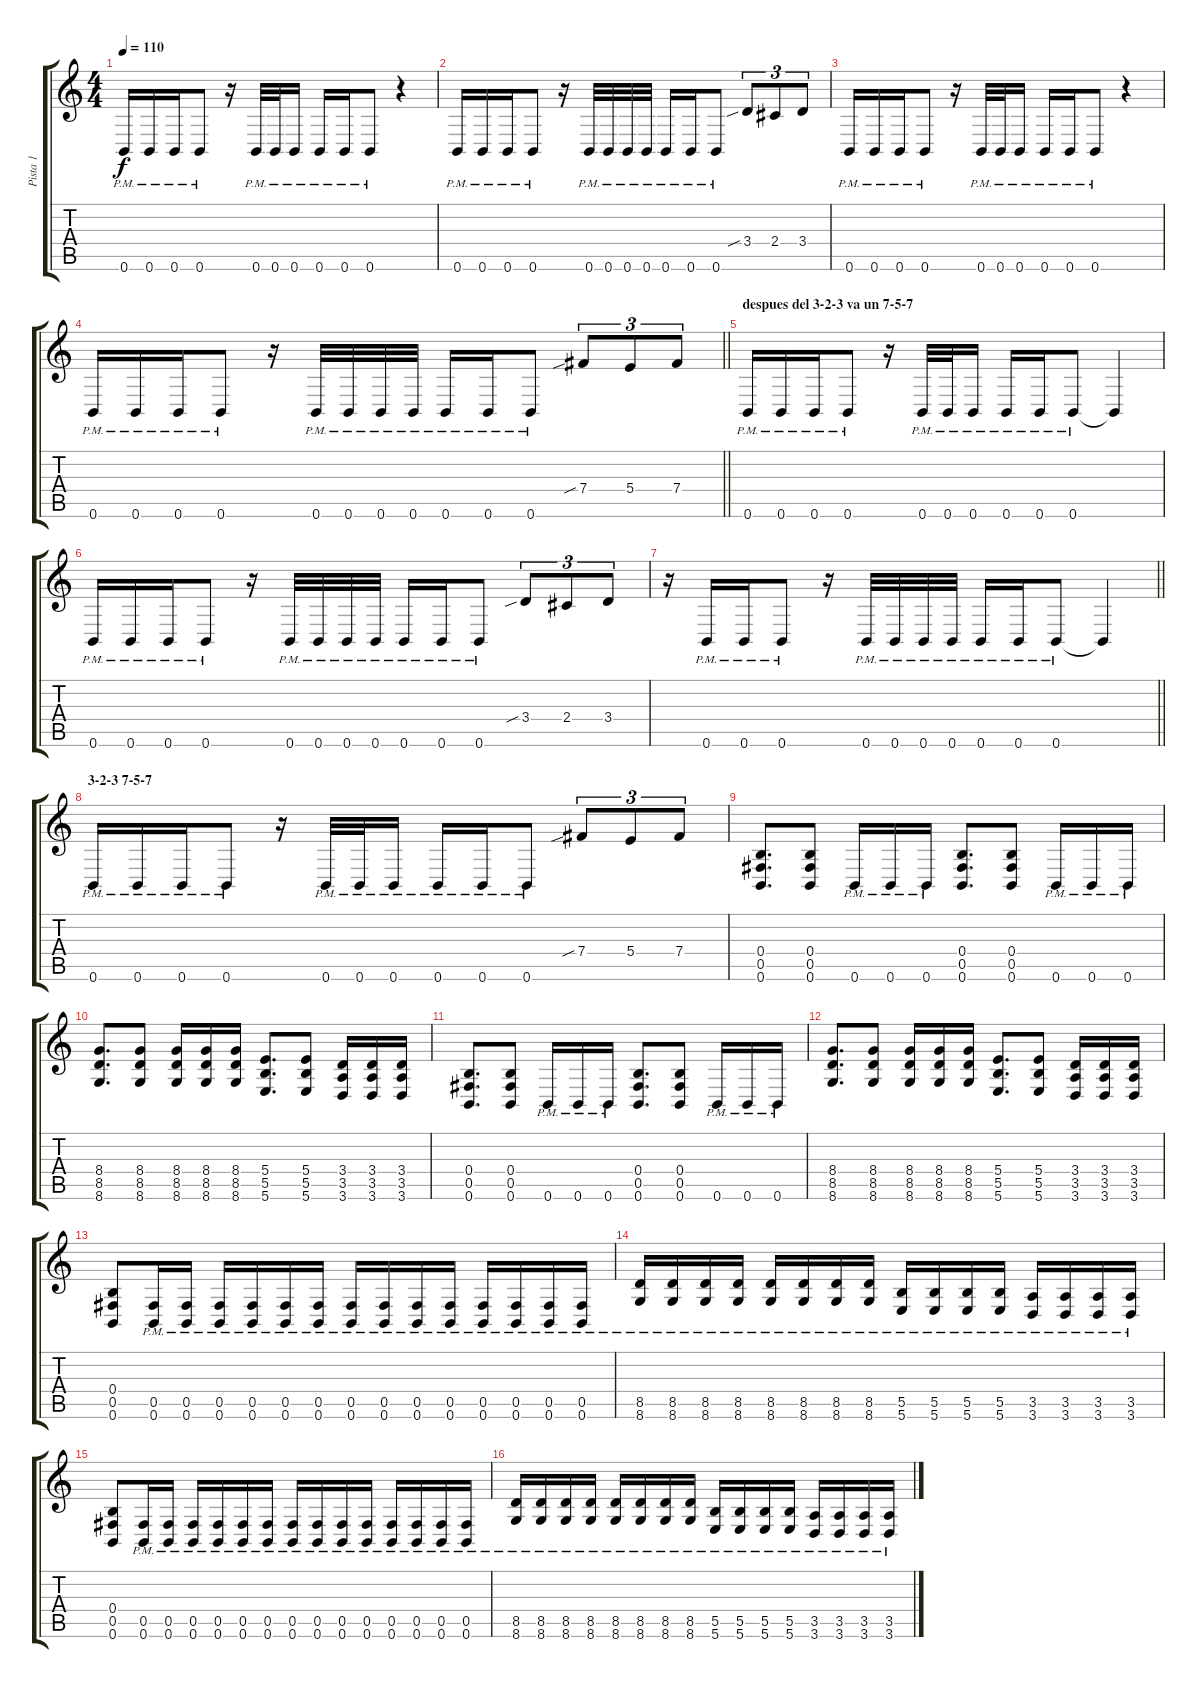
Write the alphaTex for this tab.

\track ("Pista 1" "Pista 1") {instrument distortionguitar}
\staff {score tabs}
\tuning (Db4 Ab3 E3 B2 Gb2 B1) {hide}
\ts (4 4)
\tempo 110
\clef g2
\ks c
0.6{pm}.16{dy f} 0.6{pm}.16 0.6{pm}.16 0.6{pm}.8 r.16 0.6{pm}.32 0.6{pm}.32 0.6{pm}.16 0.6{pm}.16 0.6{pm}.16 0.6{pm}.8 r.4 |
0.6{pm}.16 0.6{pm}.16 0.6{pm}.16 0.6{pm}.8 r.16 0.6{pm}.32 0.6{pm}.32 0.6{pm}.32 0.6{pm}.32 0.6{pm}.16 0.6{pm}.16 0.6{pm}.8 3.4{sib}.8{tu (3 2)} 2.4.8{tu (3 2)} 3.4.8{tu (3 2)} |
0.6{pm}.16 0.6{pm}.16 0.6{pm}.16 0.6{pm}.8 r.16 0.6{pm}.32 0.6{pm}.32 0.6{pm}.16 0.6{pm}.16 0.6{pm}.16 0.6{pm}.8 r.4 |
\barLineRight lightlight
0.6{pm}.16 0.6{pm}.16 0.6{pm}.16 0.6{pm}.8 r.16 0.6{pm}.32 0.6{pm}.32 0.6{pm}.32 0.6{pm}.32 0.6{pm}.16 0.6{pm}.16 0.6{pm}.8 7.4{sib}.8{tu (3 2)} 5.4.8{tu (3 2)} 7.4.8{tu (3 2)} |
\section ("" "despues del 3-2-3 va un 7-5-7")
0.6{pm}.16 0.6{pm}.16 0.6{pm}.16 0.6{pm}.8 r.16 0.6{pm}.32 0.6{pm}.32 0.6{pm}.16 0.6{pm}.16 0.6{pm}.16 0.6{pm}.8 0.6{t}.4 |
0.6{pm}.16 0.6{pm}.16 0.6{pm}.16 0.6{pm}.8 r.16 0.6{pm}.32 0.6{pm}.32 0.6{pm}.32 0.6{pm}.32 0.6{pm}.16 0.6{pm}.16 0.6{pm}.8 3.4{sib}.8{tu (3 2)} 2.4.8{tu (3 2)} 3.4.8{tu (3 2)} |
\barLineRight lightlight
r.16 0.6{pm}.16 0.6{pm}.16 0.6{pm}.8 r.16 0.6{pm}.32 0.6{pm}.32 0.6{pm}.32 0.6{pm}.32 0.6{pm}.16 0.6{pm}.16 0.6{pm}.8 0.6{t}.4 |
\section ("" "3-2-3 7-5-7")
0.6{pm}.16 0.6{pm}.16 0.6{pm}.16 0.6{pm}.8 r.16 0.6{pm}.32 0.6{pm}.32 0.6{pm}.16 0.6{pm}.16 0.6{pm}.16 0.6{pm}.8 7.4{sib}.8{tu (3 2)} 5.4.8{tu (3 2)} 7.4.8{tu (3 2)} |
(0.4 0.5 0.6).8{d} (0.4 0.5 0.6).8 0.6{pm}.16 0.6{pm}.16 0.6{pm}.16 (0.4 0.5 0.6).8{d} (0.4 0.5 0.6).8 0.6{pm}.16 0.6{pm}.16 0.6{pm}.16 |
(8.4 8.5 8.6).8{d} (8.4 8.5 8.6).8 (8.4 8.5 8.6).16 (8.4 8.5 8.6).16 (8.4 8.5 8.6).16 (5.4 5.5 5.6).8{d} (5.4 5.5 5.6).8 (3.4 3.5 3.6).16 (3.4 3.5 3.6).16 (3.4 3.5 3.6).16 |
(0.4 0.5 0.6).8{d} (0.4 0.5 0.6).8 0.6{pm}.16 0.6{pm}.16 0.6{pm}.16 (0.4 0.5 0.6).8{d} (0.4 0.5 0.6).8 0.6{pm}.16 0.6{pm}.16 0.6{pm}.16 |
(8.4 8.5 8.6).8{d} (8.4 8.5 8.6).8 (8.4 8.5 8.6).16 (8.4 8.5 8.6).16 (8.4 8.5 8.6).16 (5.4 5.5 5.6).8{d} (5.4 5.5 5.6).8 (3.4 3.5 3.6).16 (3.4 3.5 3.6).16 (3.4 3.5 3.6).16 |
(0.4 0.5 0.6).8 (0.5 0.6{pm}).16 (0.5 0.6{pm}).16 (0.5 0.6{pm}).16 (0.5 0.6{pm}).16 (0.5 0.6{pm}).16 (0.5 0.6{pm}).16 (0.5 0.6{pm}).16 (0.5 0.6{pm}).16 (0.5 0.6{pm}).16 (0.5 0.6{pm}).16 (0.5 0.6{pm}).16 (0.5 0.6{pm}).16 (0.5 0.6{pm}).16 (0.5 0.6{pm}).16 |
(8.5{pm} 8.6).16 (8.5 8.6{pm}).16 (8.5 8.6{pm}).16 (8.5 8.6{pm}).16 (8.5 8.6{pm}).16 (8.5 8.6{pm}).16 (8.5{pm} 8.6).16 (8.5 8.6{pm}).16 (5.5 5.6{pm}).16 (5.5 5.6{pm}).16 (5.5 5.6{pm}).16 (5.5 5.6{pm}).16 (3.5{pm} 3.6{pm}).16 (3.5{pm} 3.6{pm}).16 (3.5{pm} 3.6{pm}).16 (3.5{pm} 3.6{pm}).16 |
(0.4 0.5 0.6).8 (0.5 0.6{pm}).16 (0.5 0.6{pm}).16 (0.5 0.6{pm}).16 (0.5 0.6{pm}).16 (0.5 0.6{pm}).16 (0.5 0.6{pm}).16 (0.5 0.6{pm}).16 (0.5 0.6{pm}).16 (0.5 0.6{pm}).16 (0.5 0.6{pm}).16 (0.5 0.6{pm}).16 (0.5 0.6{pm}).16 (0.5 0.6{pm}).16 (0.5 0.6{pm}).16 |
(8.5{pm} 8.6).16 (8.5 8.6{pm}).16 (8.5 8.6{pm}).16 (8.5 8.6{pm}).16 (8.5 8.6{pm}).16 (8.5 8.6{pm}).16 (8.5{pm} 8.6).16 (8.5 8.6{pm}).16 (5.5 5.6{pm}).16 (5.5 5.6{pm}).16 (5.5 5.6{pm}).16 (5.5 5.6{pm}).16 (3.5{pm} 3.6{pm}).16 (3.5{pm} 3.6{pm}).16 (3.5{pm} 3.6{pm}).16 (3.5{pm} 3.6{pm}).16
